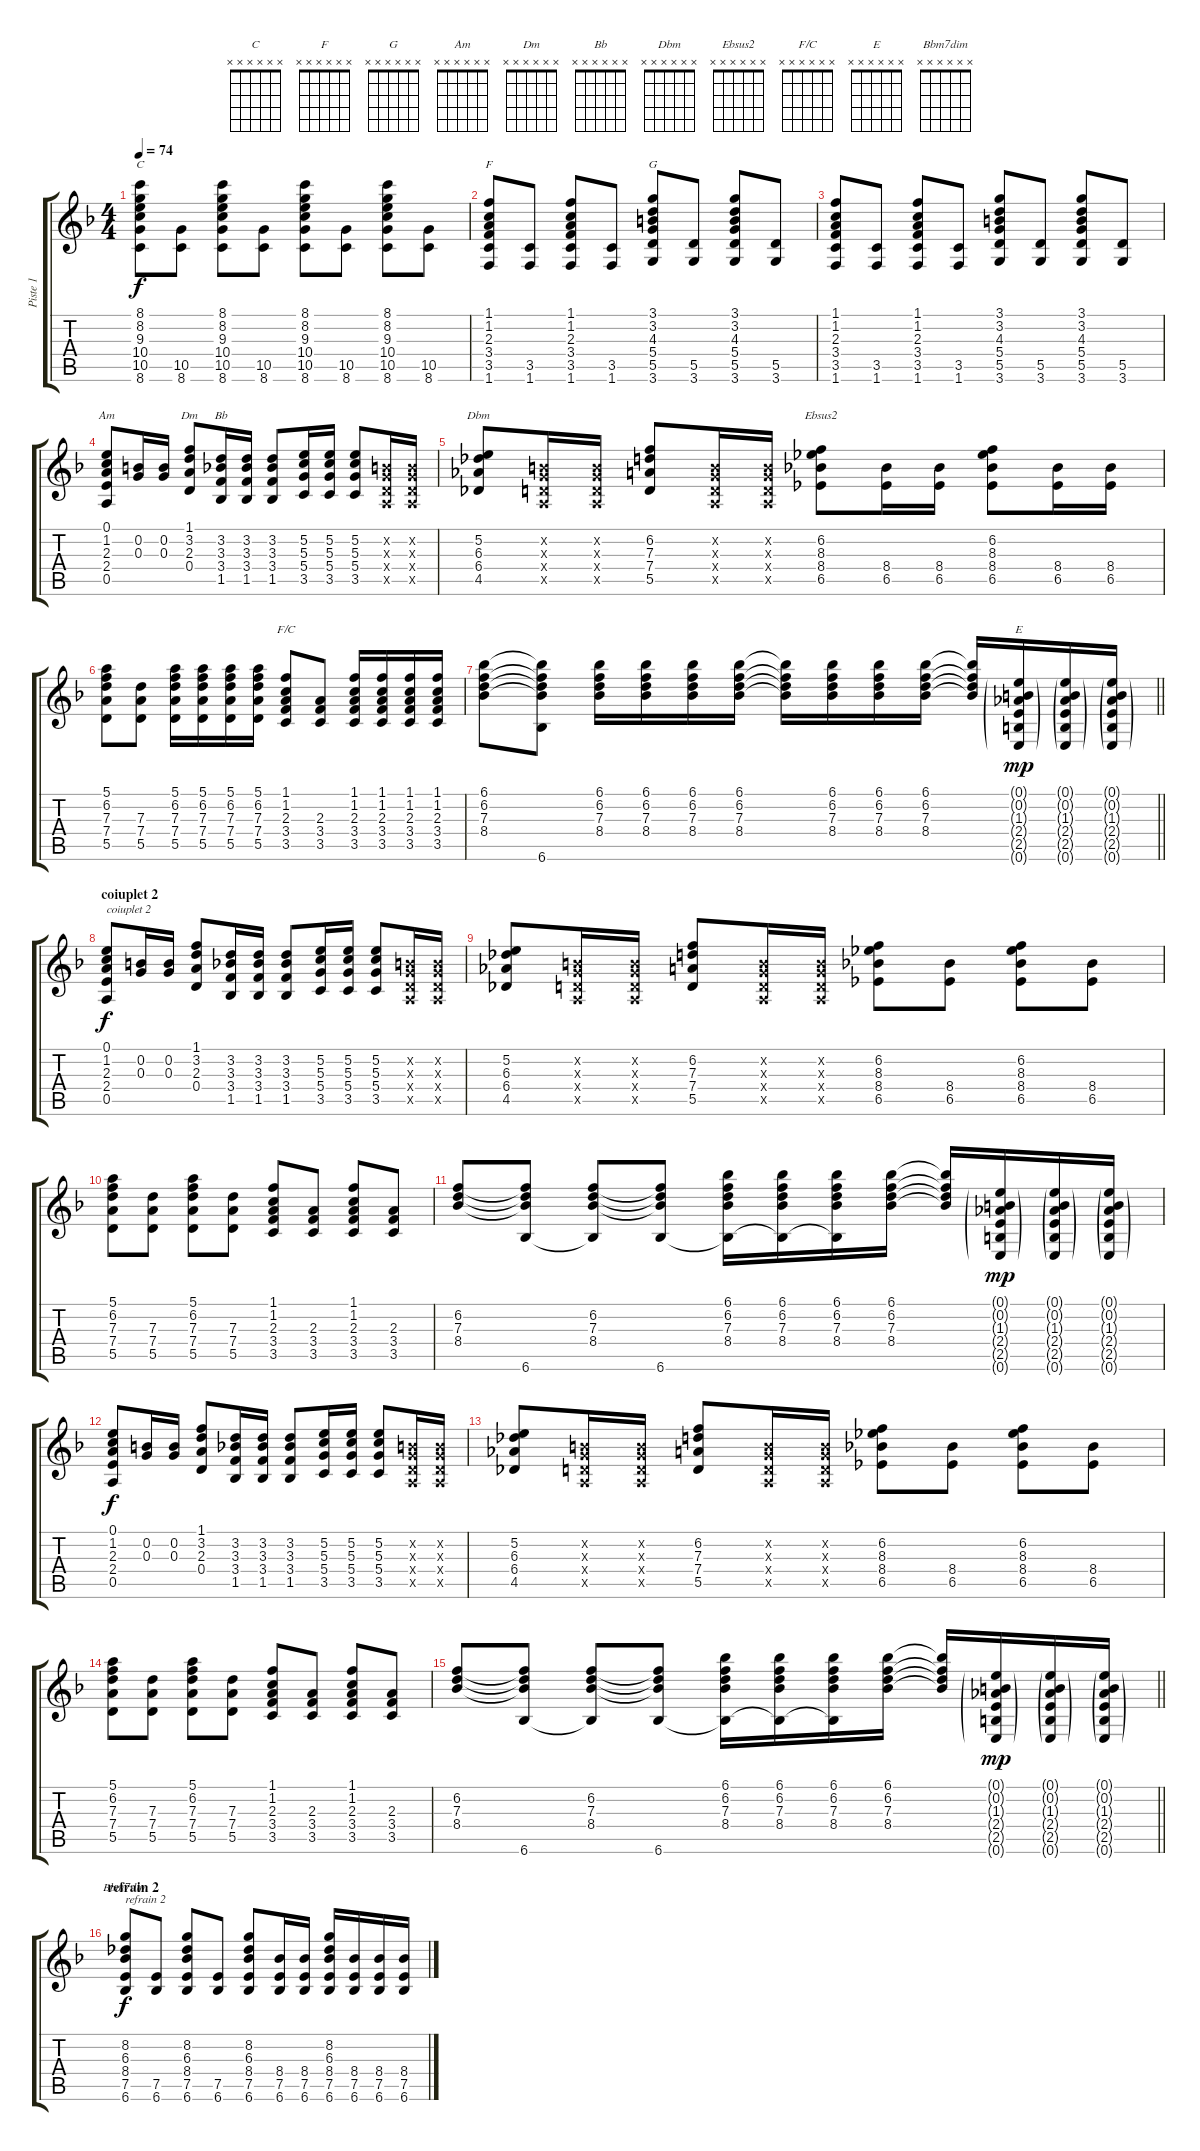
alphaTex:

\track ("Piste 1" "Piste 1") {instrument acousticguitarsteel}
\staff {score tabs}
\tuning (E4 B3 G3 D3 A2 E2) {hide}
\chord ("C" x x x x x x)
\chord ("F" x x x x x x)
\chord ("G" x x x x x x)
\chord ("Am" x x x x x x)
\chord ("Dm" x x x x x x)
\chord ("Bb" x x x x x x)
\chord ("Dbm" x x x x x x)
\chord ("Ebsus2" x x x x x x)
\chord ("F/C" x x x x x x)
\chord ("E" x x x x x x)
\chord ("Bbm7dim" x x x x x x)
\ts (4 4)
\tempo 74
\clef g2
\ks f
(8.1 8.2 9.3 10.4 10.5 8.6).8{ch "C" dy f} (10.5 8.6).8 (8.1 8.2 9.3 10.4 10.5 8.6).8 (10.5 8.6).8 (8.1 8.2 9.3 10.4 10.5 8.6).8 (10.5 8.6).8 (8.1 8.2 9.3 10.4 10.5 8.6).8 (10.5 8.6).8 |
(1.1 1.2 2.3 3.4 3.5 1.6).8{ch "F"} (3.5 1.6).8 (1.1 1.2 2.3 3.4 3.5 1.6).8 (3.5 1.6).8 (3.1 3.2 4.3 5.4 5.5 3.6).8{ch "G"} (5.5 3.6).8 (3.1 3.2 4.3 5.4 5.5 3.6).8 (5.5 3.6).8 |
(1.1 1.2 2.3 3.4 3.5 1.6).8 (3.5 1.6).8 (1.1 1.2 2.3 3.4 3.5 1.6).8 (3.5 1.6).8 (3.1 3.2 4.3 5.4 5.5 3.6).8 (5.5 3.6).8 (3.1 3.2 4.3 5.4 5.5 3.6).8 (5.5 3.6).8 |
(0.1 1.2 2.3 2.4 0.5).8{ch "Am"} (0.2 0.3).16 (0.2 0.3).16 (1.1 3.2 2.3 0.4).8{ch "Dm"} (3.2 3.3 3.4 1.5).16{ch "Bb"} (3.2 3.3 3.4 1.5).16 (3.2 3.3 3.4 1.5).8 (5.2 5.3 5.4 3.5).16 (5.2 5.3 5.4 3.5).16 (5.2 5.3 5.4 3.5).8 (0.2{x} 0.3{x} 0.4{x} 0.5{x}).16 (0.2{x} 0.3{x} 0.4{x} 0.5{x}).16 |
(5.2 6.3 6.4 4.5).8{ch "Dbm"} (0.2{x} 0.3{x} 0.4{x} 0.5{x}).16 (0.2{x} 0.3{x} 0.4{x} 0.5{x}).16 (6.2 7.3 7.4 5.5).8 (0.2{x} 0.3{x} 0.4{x} 0.5{x}).16 (0.2{x} 0.3{x} 0.4{x} 0.5{x}).16 (6.2 8.3 8.4 6.5).8{ch "Ebsus2"} (8.4 6.5).16 (8.4 6.5).16 (6.2 8.3 8.4 6.5).8 (8.4 6.5).16 (8.4 6.5).16 |
(5.1 6.2 7.3 7.4 5.5).8 (7.3 7.4 5.5).8 (5.1 6.2 7.3 7.4 5.5).16 (5.1 6.2 7.3 7.4 5.5).16 (5.1 6.2 7.3 7.4 5.5).16 (5.1 6.2 7.3 7.4 5.5).16 (1.1 1.2 2.3 3.4 3.5).8{ch "F/C"} (2.3 3.4 3.5).8 (1.1 1.2 2.3 3.4 3.5).16 (1.1 1.2 2.3 3.4 3.5).16 (1.1 1.2 2.3 3.4 3.5).16 (1.1 1.2 2.3 3.4 3.5).16 |
\barLineRight lightlight
(6.1 6.2 7.3 8.4).8 (6.1{t} 6.2{t} 7.3{t} 8.4{t} 6.6).8 (6.1 6.2 7.3 8.4).16 (6.1 6.2 7.3 8.4).16 (6.1 6.2 7.3 8.4).16 (6.1 6.2 7.3 8.4).16 (6.1{t} 6.2{t} 7.3{t} 8.4{t}).16 (6.1 6.2 7.3 8.4).16 (6.1 6.2 7.3 8.4).16 (6.1 6.2 7.3 8.4).16 (6.1{t} 6.2{t} 7.3{t} 8.4{t}).16 (0.1{g} 0.2{g} 1.3{g} 2.4{g} 2.5{g} 0.6{g}).16{ch "E" dy mp} (0.1{g} 0.2{g} 1.3{g} 2.4{g} 2.5{g} 0.6{g}).16 (0.1{g} 0.2{g} 1.3{g} 2.4{g} 2.5{g} 0.6{g}).16 |
\section ("" "coiuplet 2")
(0.1 1.2 2.3 2.4 0.5).8{txt "coiuplet 2" dy f} (0.2 0.3).16 (0.2 0.3).16 (1.1 3.2 2.3 0.4).8 (3.2 3.3 3.4 1.5).16 (3.2 3.3 3.4 1.5).16 (3.2 3.3 3.4 1.5).8 (5.2 5.3 5.4 3.5).16 (5.2 5.3 5.4 3.5).16 (5.2 5.3 5.4 3.5).8 (0.2{x} 0.3{x} 0.4{x} 0.5{x}).16 (0.2{x} 0.3{x} 0.4{x} 0.5{x}).16 |
(5.2 6.3 6.4 4.5).8 (0.2{x} 0.3{x} 0.4{x} 0.5{x}).16 (0.2{x} 0.3{x} 0.4{x} 0.5{x}).16 (6.2 7.3 7.4 5.5).8 (0.2{x} 0.3{x} 0.4{x} 0.5{x}).16 (0.2{x} 0.3{x} 0.4{x} 0.5{x}).16 (6.2 8.3 8.4 6.5).8 (8.4 6.5).8 (6.2 8.3 8.4 6.5).8 (8.4 6.5).8 |
(5.1 6.2 7.3 7.4 5.5).8 (7.3 7.4 5.5).8 (5.1 6.2 7.3 7.4 5.5).8 (7.3 7.4 5.5).8 (1.1 1.2 2.3 3.4 3.5).8 (2.3 3.4 3.5).8 (1.1 1.2 2.3 3.4 3.5).8 (2.3 3.4 3.5).8 |
(6.2 7.3 8.4).8 (6.2{t} 7.3{t} 8.4{t} 6.6).8 (6.2 7.3 8.4 6.6{t}).8 (6.2{t} 7.3{t} 8.4{t} 6.6).8 (6.1 6.2 7.3 8.4 6.6{t}).16 (6.1 6.2 7.3 8.4 6.6{t}).16 (6.1 6.2 7.3 8.4 6.6{t}).16 (6.1 6.2 7.3 8.4).16 (6.1{t} 6.2{t} 7.3{t} 8.4{t}).16 (0.1{g} 0.2{g} 1.3{g} 2.4{g} 2.5{g} 0.6{g}).16{dy mp} (0.1{g} 0.2{g} 1.3{g} 2.4{g} 2.5{g} 0.6{g}).16 (0.1{g} 0.2{g} 1.3{g} 2.4{g} 2.5{g} 0.6{g}).16 |
(0.1 1.2 2.3 2.4 0.5).8{dy f} (0.2 0.3).16 (0.2 0.3).16 (1.1 3.2 2.3 0.4).8 (3.2 3.3 3.4 1.5).16 (3.2 3.3 3.4 1.5).16 (3.2 3.3 3.4 1.5).8 (5.2 5.3 5.4 3.5).16 (5.2 5.3 5.4 3.5).16 (5.2 5.3 5.4 3.5).8 (0.2{x} 0.3{x} 0.4{x} 0.5{x}).16 (0.2{x} 0.3{x} 0.4{x} 0.5{x}).16 |
(5.2 6.3 6.4 4.5).8 (0.2{x} 0.3{x} 0.4{x} 0.5{x}).16 (0.2{x} 0.3{x} 0.4{x} 0.5{x}).16 (6.2 7.3 7.4 5.5).8 (0.2{x} 0.3{x} 0.4{x} 0.5{x}).16 (0.2{x} 0.3{x} 0.4{x} 0.5{x}).16 (6.2 8.3 8.4 6.5).8 (8.4 6.5).8 (6.2 8.3 8.4 6.5).8 (8.4 6.5).8 |
(5.1 6.2 7.3 7.4 5.5).8 (7.3 7.4 5.5).8 (5.1 6.2 7.3 7.4 5.5).8 (7.3 7.4 5.5).8 (1.1 1.2 2.3 3.4 3.5).8 (2.3 3.4 3.5).8 (1.1 1.2 2.3 3.4 3.5).8 (2.3 3.4 3.5).8 |
\barLineRight lightlight
(6.2 7.3 8.4).8 (6.2{t} 7.3{t} 8.4{t} 6.6).8 (6.2 7.3 8.4 6.6{t}).8 (6.2{t} 7.3{t} 8.4{t} 6.6).8 (6.1 6.2 7.3 8.4 6.6{t}).16 (6.1 6.2 7.3 8.4 6.6{t}).16 (6.1 6.2 7.3 8.4 6.6{t}).16 (6.1 6.2 7.3 8.4).16 (6.1{t} 6.2{t} 7.3{t} 8.4{t}).16 (0.1{g} 0.2{g} 1.3{g} 2.4{g} 2.5{g} 0.6{g}).16{dy mp} (0.1{g} 0.2{g} 1.3{g} 2.4{g} 2.5{g} 0.6{g}).16 (0.1{g} 0.2{g} 1.3{g} 2.4{g} 2.5{g} 0.6{g}).16 |
\section ("" "refrain 2")
(8.2 6.3 8.4 7.5 6.6).8{ch "Bbm7dim" txt "refrain 2" dy f} (7.5 6.6).8 (8.2 6.3 8.4 7.5 6.6).8 (7.5 6.6).8 (8.2 6.3 8.4 7.5 6.6).8 (8.4 7.5 6.6).16 (8.4 7.5 6.6).16 (8.2 6.3 8.4 7.5 6.6).16 (8.4 7.5 6.6).16 (8.4 7.5 6.6).16 (8.4 7.5 6.6).16
